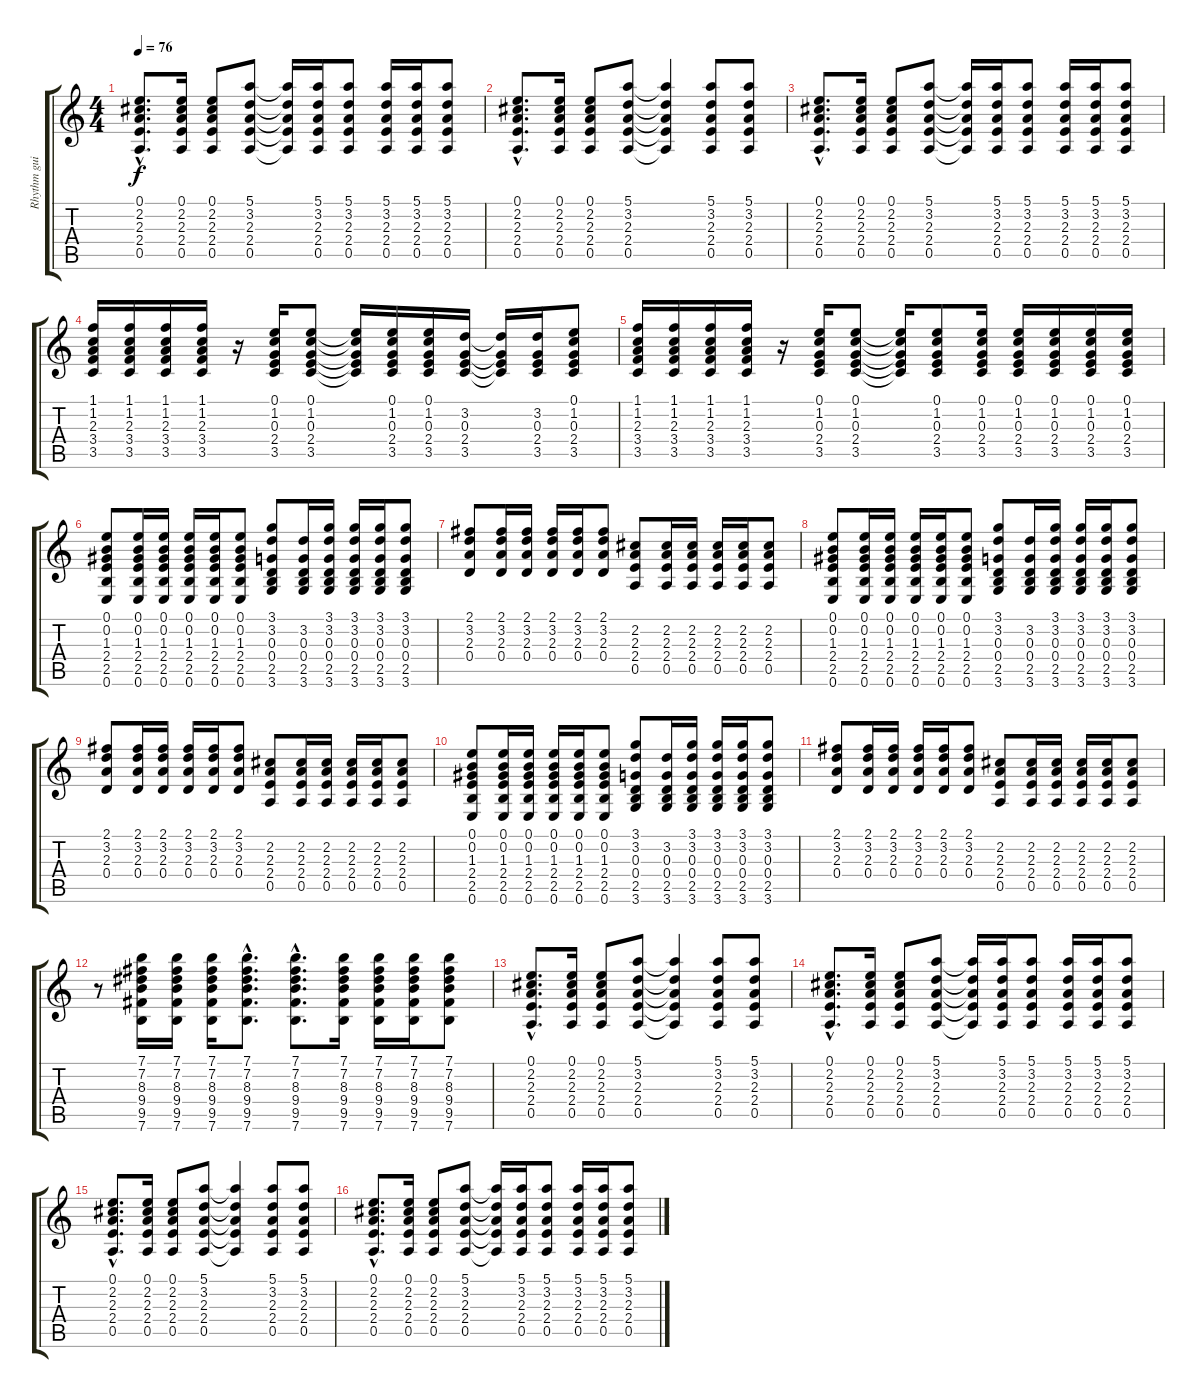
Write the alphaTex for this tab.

\track ("Rhythm guitar" "Rhythm gui") {instrument acousticguitarsteel}
\staff {score tabs}
\tuning (E4 B3 G3 D3 A2 E2) {hide}
\ts (4 4)
\tempo 76
\clef g2
\ks c
(0.1{hac} 2.2{hac} 2.3{hac} 2.4{hac} 0.5{hac}).8{d dy f} (0.1 2.2 2.3 2.4 0.5).16 (0.1 2.2 2.3 2.4 0.5).8 (5.1 3.2 2.3 2.4 0.5).8 (5.1{t} 3.2{t} 2.3{t} 2.4{t} 0.5{t}).16 (5.1 3.2 2.3 2.4 0.5).16 (5.1 3.2 2.3 2.4 0.5).8 (5.1 3.2 2.3 2.4 0.5).16 (5.1 3.2 2.3 2.4 0.5).16 (5.1 3.2 2.3 2.4 0.5).8 |
(0.1{hac} 2.2{hac} 2.3{hac} 2.4{hac} 0.5{hac}).8{d} (0.1 2.2 2.3 2.4 0.5).16 (0.1 2.2 2.3 2.4 0.5).8 (5.1 3.2 2.3 2.4 0.5).8 (5.1{t} 3.2{t} 2.3{t} 2.4{t} 0.5{t}).4 (5.1 3.2 2.3 2.4 0.5).8 (5.1 3.2 2.3 2.4 0.5).8 |
(0.1{hac} 2.2{hac} 2.3{hac} 2.4{hac} 0.5{hac}).8{d} (0.1 2.2 2.3 2.4 0.5).16 (0.1 2.2 2.3 2.4 0.5).8 (5.1 3.2 2.3 2.4 0.5).8 (5.1{t} 3.2{t} 2.3{t} 2.4{t} 0.5{t}).16 (5.1 3.2 2.3 2.4 0.5).16 (5.1 3.2 2.3 2.4 0.5).8 (5.1 3.2 2.3 2.4 0.5).16 (5.1 3.2 2.3 2.4 0.5).16 (5.1 3.2 2.3 2.4 0.5).8 |
(1.1 1.2 2.3 3.4 3.5).16 (1.1 1.2 2.3 3.4 3.5).16 (1.1 1.2 2.3 3.4 3.5).16 (1.1 1.2 2.3 3.4 3.5).16 r.16 (0.1 1.2 0.3 2.4 3.5).16 (0.1 1.2 0.3 2.4 3.5).8 (0.1{t} 1.2{t} 0.3{t} 2.4{t} 3.5{t}).16 (0.1 1.2 0.3 2.4 3.5).16 (0.1 1.2 0.3 2.4 3.5).16 (3.2 0.3 2.4 3.5).16 (3.2{t} 0.3{t} 2.4{t} 3.5{t}).16 (3.2 0.3 2.4 3.5).16 (0.1 1.2 0.3 2.4 3.5).8 |
(1.1 1.2 2.3 3.4 3.5).16 (1.1 1.2 2.3 3.4 3.5).16 (1.1 1.2 2.3 3.4 3.5).16 (1.1 1.2 2.3 3.4 3.5).16 r.16 (0.1 1.2 0.3 2.4 3.5).16 (0.1 1.2 0.3 2.4 3.5).8 (0.1{t} 1.2{t} 0.3{t} 2.4{t} 3.5{t}).16 (0.1 1.2 0.3 2.4 3.5).8 (0.1 1.2 0.3 2.4 3.5).16 (0.1 1.2 0.3 2.4 3.5).16 (0.1 1.2 0.3 2.4 3.5).16 (0.1 1.2 0.3 2.4 3.5).16 (0.1 1.2 0.3 2.4 3.5).16 |
(0.1 0.2 1.3 2.4 2.5 0.6).8 (0.1 0.2 1.3 2.4 2.5 0.6).16 (0.1 0.2 1.3 2.4 2.5 0.6).16 (0.1 0.2 1.3 2.4 2.5 0.6).16 (0.1 0.2 1.3 2.4 2.5 0.6).16 (0.1 0.2 1.3 2.4 2.5 0.6).8 (3.1 3.2 0.3 0.4 2.5 3.6).8 (3.2 0.3 0.4 2.5 3.6).16 (3.1 3.2 0.3 0.4 2.5 3.6).16 (3.1 3.2 0.3 0.4 2.5 3.6).16 (3.1 3.2 0.3 0.4 2.5 3.6).16 (3.1 3.2 0.3 0.4 2.5 3.6).8 |
(2.1 3.2 2.3 0.4).8 (2.1 3.2 2.3 0.4).16 (2.1 3.2 2.3 0.4).16 (2.1 3.2 2.3 0.4).16 (2.1 3.2 2.3 0.4).16 (2.1 3.2 2.3 0.4).8 (2.2 2.3 2.4 0.5).8 (2.2 2.3 2.4 0.5).16 (2.2 2.3 2.4 0.5).16 (2.2 2.3 2.4 0.5).16 (2.2 2.3 2.4 0.5).16 (2.2 2.3 2.4 0.5).8 |
(0.1 0.2 1.3 2.4 2.5 0.6).8 (0.1 0.2 1.3 2.4 2.5 0.6).16 (0.1 0.2 1.3 2.4 2.5 0.6).16 (0.1 0.2 1.3 2.4 2.5 0.6).16 (0.1 0.2 1.3 2.4 2.5 0.6).16 (0.1 0.2 1.3 2.4 2.5 0.6).8 (3.1 3.2 0.3 0.4 2.5 3.6).8 (3.2 0.3 0.4 2.5 3.6).16 (3.1 3.2 0.3 0.4 2.5 3.6).16 (3.1 3.2 0.3 0.4 2.5 3.6).16 (3.1 3.2 0.3 0.4 2.5 3.6).16 (3.1 3.2 0.3 0.4 2.5 3.6).8 |
(2.1 3.2 2.3 0.4).8 (2.1 3.2 2.3 0.4).16 (2.1 3.2 2.3 0.4).16 (2.1 3.2 2.3 0.4).16 (2.1 3.2 2.3 0.4).16 (2.1 3.2 2.3 0.4).8 (2.2 2.3 2.4 0.5).8 (2.2 2.3 2.4 0.5).16 (2.2 2.3 2.4 0.5).16 (2.2 2.3 2.4 0.5).16 (2.2 2.3 2.4 0.5).16 (2.2 2.3 2.4 0.5).8 |
(0.1 0.2 1.3 2.4 2.5 0.6).8 (0.1 0.2 1.3 2.4 2.5 0.6).16 (0.1 0.2 1.3 2.4 2.5 0.6).16 (0.1 0.2 1.3 2.4 2.5 0.6).16 (0.1 0.2 1.3 2.4 2.5 0.6).16 (0.1 0.2 1.3 2.4 2.5 0.6).8 (3.1 3.2 0.3 0.4 2.5 3.6).8 (3.2 0.3 0.4 2.5 3.6).16 (3.1 3.2 0.3 0.4 2.5 3.6).16 (3.1 3.2 0.3 0.4 2.5 3.6).16 (3.1 3.2 0.3 0.4 2.5 3.6).16 (3.1 3.2 0.3 0.4 2.5 3.6).8 |
(2.1 3.2 2.3 0.4).8 (2.1 3.2 2.3 0.4).16 (2.1 3.2 2.3 0.4).16 (2.1 3.2 2.3 0.4).16 (2.1 3.2 2.3 0.4).16 (2.1 3.2 2.3 0.4).8 (2.2 2.3 2.4 0.5).8 (2.2 2.3 2.4 0.5).16 (2.2 2.3 2.4 0.5).16 (2.2 2.3 2.4 0.5).16 (2.2 2.3 2.4 0.5).16 (2.2 2.3 2.4 0.5).8 |
r.8 (7.1 7.2 8.3 9.4 9.5 7.6).16 (7.1 7.2 8.3 9.4 9.5 7.6).16 (7.1 7.2 8.3 9.4 9.5 7.6).16 (7.1{hac} 7.2{hac} 8.3{hac} 9.4{hac} 9.5{hac} 7.6{hac}).8{d} (7.1{hac} 7.2{hac} 8.3{hac} 9.4{hac} 9.5{hac} 7.6{hac}).8{d} (7.1 7.2 8.3 9.4 9.5 7.6).16 (7.1 7.2 8.3 9.4 9.5 7.6).16 (7.1 7.2 8.3 9.4 9.5 7.6).16 (7.1 7.2 8.3 9.4 9.5 7.6).8 |
(0.1{hac} 2.2{hac} 2.3{hac} 2.4{hac} 0.5{hac}).8{d} (0.1 2.2 2.3 2.4 0.5).16 (0.1 2.2 2.3 2.4 0.5).8 (5.1 3.2 2.3 2.4 0.5).8 (5.1{t} 3.2{t} 2.3{t} 2.4{t} 0.5{t}).4 (5.1 3.2 2.3 2.4 0.5).8 (5.1 3.2 2.3 2.4 0.5).8 |
(0.1{hac} 2.2{hac} 2.3{hac} 2.4{hac} 0.5{hac}).8{d} (0.1 2.2 2.3 2.4 0.5).16 (0.1 2.2 2.3 2.4 0.5).8 (5.1 3.2 2.3 2.4 0.5).8 (5.1{t} 3.2{t} 2.3{t} 2.4{t} 0.5{t}).16 (5.1 3.2 2.3 2.4 0.5).16 (5.1 3.2 2.3 2.4 0.5).8 (5.1 3.2 2.3 2.4 0.5).16 (5.1 3.2 2.3 2.4 0.5).16 (5.1 3.2 2.3 2.4 0.5).8 |
(0.1{hac} 2.2{hac} 2.3{hac} 2.4{hac} 0.5{hac}).8{d} (0.1 2.2 2.3 2.4 0.5).16 (0.1 2.2 2.3 2.4 0.5).8 (5.1 3.2 2.3 2.4 0.5).8 (5.1{t} 3.2{t} 2.3{t} 2.4{t} 0.5{t}).4 (5.1 3.2 2.3 2.4 0.5).8 (5.1 3.2 2.3 2.4 0.5).8 |
(0.1{hac} 2.2{hac} 2.3{hac} 2.4{hac} 0.5{hac}).8{d} (0.1 2.2 2.3 2.4 0.5).16 (0.1 2.2 2.3 2.4 0.5).8 (5.1 3.2 2.3 2.4 0.5).8 (5.1{t} 3.2{t} 2.3{t} 2.4{t} 0.5{t}).16 (5.1 3.2 2.3 2.4 0.5).16 (5.1 3.2 2.3 2.4 0.5).8 (5.1 3.2 2.3 2.4 0.5).16 (5.1 3.2 2.3 2.4 0.5).16 (5.1 3.2 2.3 2.4 0.5).8
